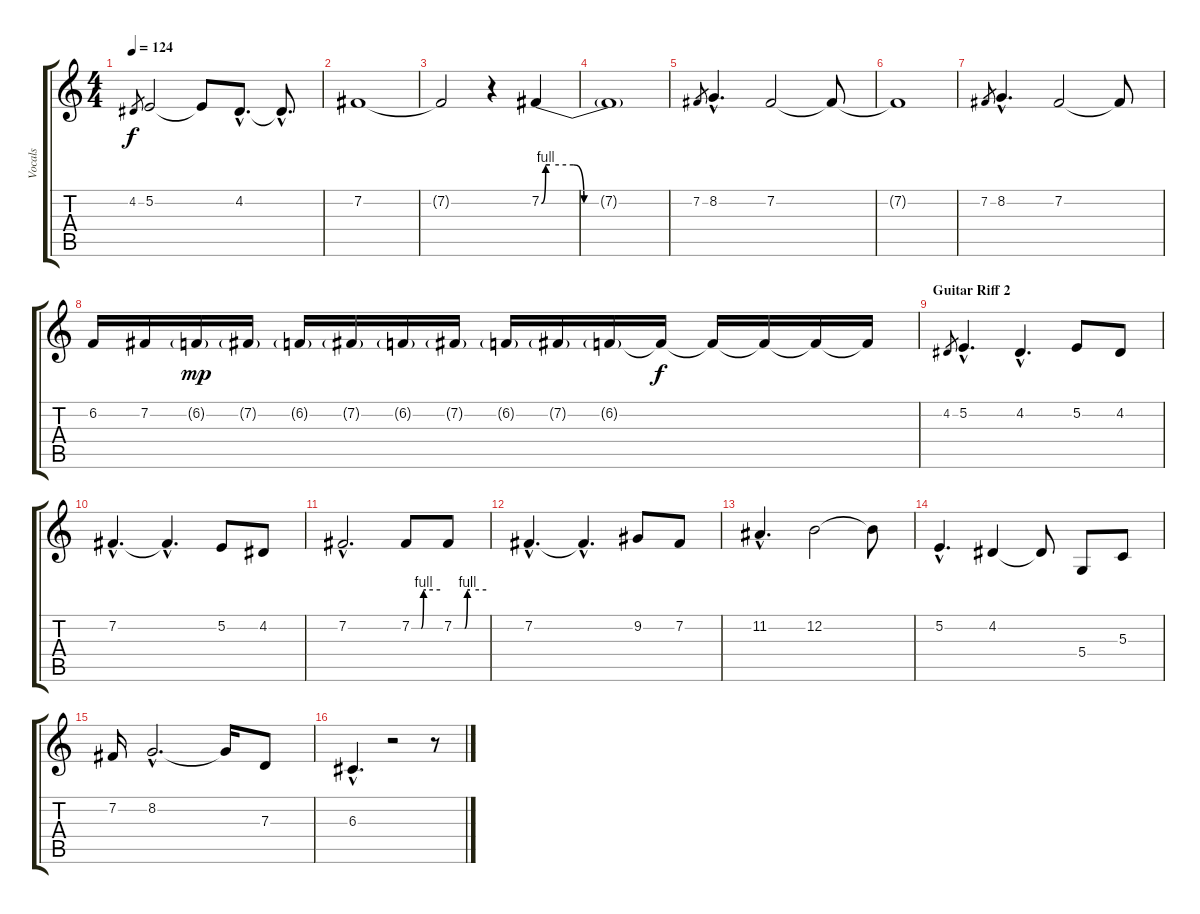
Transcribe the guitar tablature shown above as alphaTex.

\track ("Vocals" "Vocals") {instrument trombone}
\staff {score tabs}
\tuning (E4 B3 G3 D3 A2 E2) {hide}
\ts (4 4)
\tempo 124
\clef g2
\ks c
4.2.8{gr dy f} 5.2.2 5.2{t}.8 4.2{hac}.8{d} 4.2{hac t}.8{d} |
7.2.1 |
7.2{t}.2 r.4 7.2{be (custom 0 0 2 4 4 4 15 4 20 0 25 0 30 0 45 0 60 0)}.4 |
7.2{t}.1 |
7.2.8{gr} 8.2{hac}.4{d instrument choiraahs} 7.2.2 7.2{t}.8 |
7.2{t}.1 |
7.2.8{gr} 8.2{hac}.4{d} 7.2.2 7.2{t}.8 |
6.2.16 7.2.16 6.2{g}.16{dy mp} 7.2{g}.16 6.2{g}.16 7.2{g}.16 6.2{g}.16 7.2{g}.16 6.2{g}.16 7.2{g}.16 6.2{g}.16 6.2{t}.16{dy f} 6.2{t}.16 6.2{t}.16 6.2{t}.16 6.2{t}.16 |
\section ("" "Guitar Riff 2")
4.2.8{gr} 5.2{hac}.4{d instrument stringensemble1} 4.2{hac}.4{d} 5.2.8 4.2.8 |
7.2{hac}.4{d} 7.2{hac t}.4{d} 5.2.8 4.2.8 |
7.2{hac}.2{d} 7.2{be (custom 0 0 5 0 10 0 16 0 20 0 25 4 30 4 60 4)}.8 7.2{be (custom 0 0 5 0 10 0 15 0 20 0 25 4 30 4 60 4)}.8 |
7.2{hac}.4{d} 7.2{hac t}.4{d} 9.2.8 7.2.8 |
11.2{hac}.4{d} 12.2.2 12.2{t}.8 |
5.2{hac}.4{d} 4.2.4 4.2{t}.8 5.4.8{volume 14 instrument trombone} 5.3.8 |
7.2.16 8.2{hac}.2{d} 8.2{t}.16 7.3.8 |
6.3{hac}.4{d} r.2 r.8
